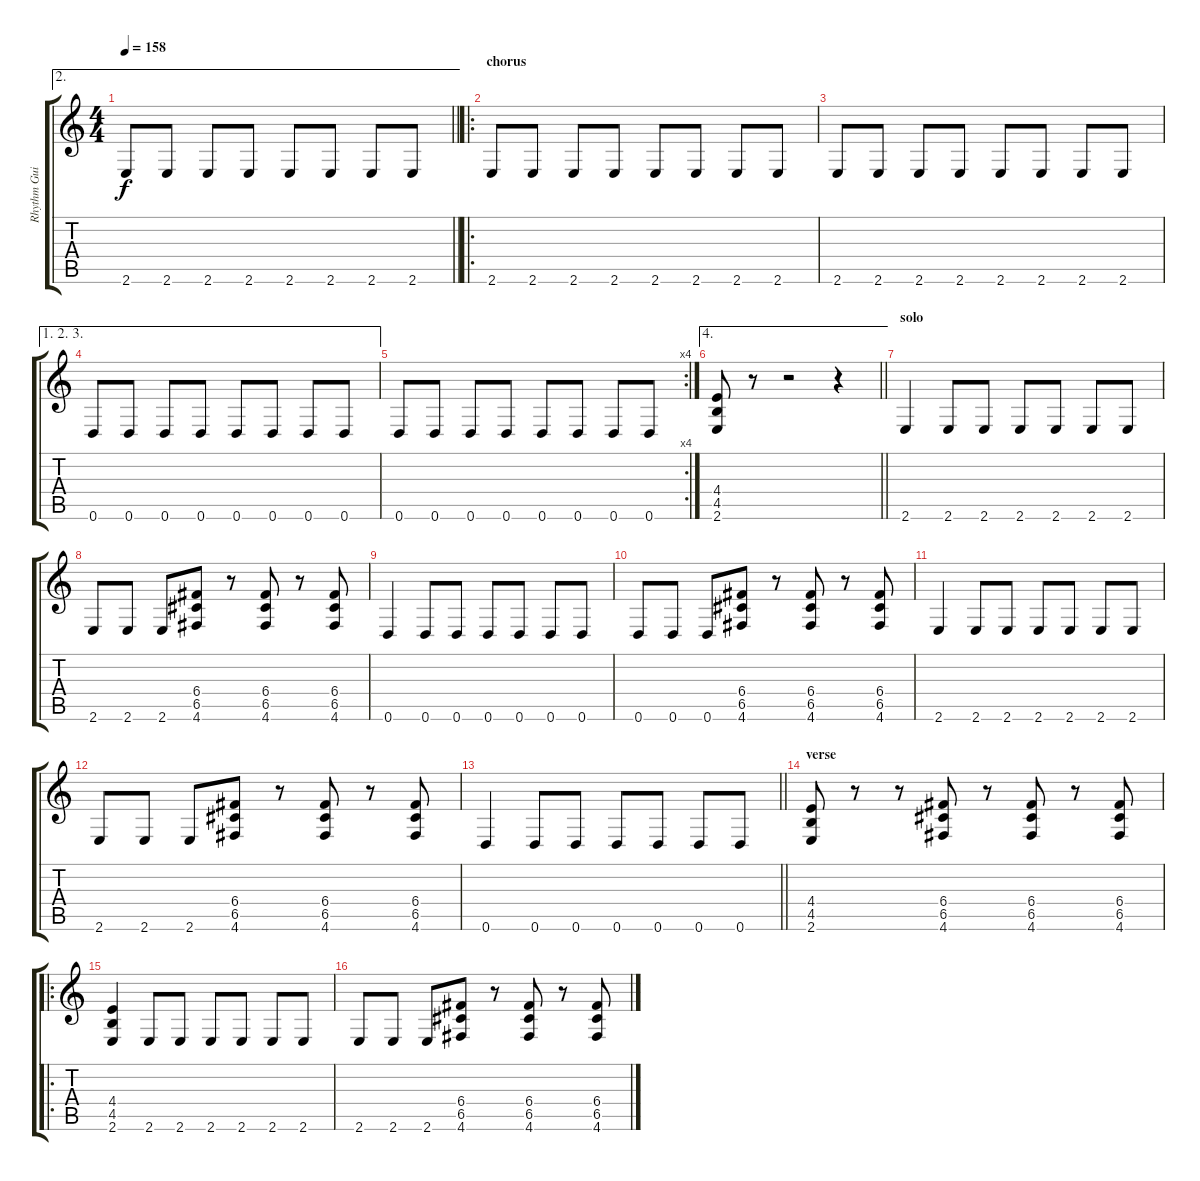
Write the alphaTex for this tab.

\track ("Rhythm Guitar" "Rhythm Gui") {instrument distortionguitar}
\staff {score tabs}
\tuning (D4 A3 F3 C3 G2 D2) {hide}
\ae 2
\ts (4 4)
\tempo 158
\clef g2
\barLineRight lightlight
\ks c
2.6.8{dy f} 2.6.8 2.6.8 2.6.8 2.6.8 2.6.8 2.6.8 2.6.8 |
\ro
\section ("" "chorus")
2.6.8 2.6.8 2.6.8 2.6.8 2.6.8 2.6.8 2.6.8 2.6.8 |
2.6.8 2.6.8 2.6.8 2.6.8 2.6.8 2.6.8 2.6.8 2.6.8 |
\ae (1 2 3)
0.6.8 0.6.8 0.6.8 0.6.8 0.6.8 0.6.8 0.6.8 0.6.8 |
\rc 4
0.6.8 0.6.8 0.6.8 0.6.8 0.6.8 0.6.8 0.6.8 0.6.8 |
\ae 4
\barLineRight lightlight
(4.4 4.5 2.6).8 r.8 r.2 r.4 |
\section ("" "solo")
2.6.4 2.6.8 2.6.8 2.6.8 2.6.8 2.6.8 2.6.8 |
2.6.8 2.6.8 2.6.8 (6.4 6.5 4.6).8 r.8 (6.4 6.5 4.6).8 r.8 (6.4 6.5 4.6).8 |
0.6.4 0.6.8 0.6.8 0.6.8 0.6.8 0.6.8 0.6.8 |
0.6.8 0.6.8 0.6.8 (6.4 6.5 4.6).8 r.8 (6.4 6.5 4.6).8 r.8 (6.4 6.5 4.6).8 |
2.6.4 2.6.8 2.6.8 2.6.8 2.6.8 2.6.8 2.6.8 |
2.6.8 2.6.8 2.6.8 (6.4 6.5 4.6).8 r.8 (6.4 6.5 4.6).8 r.8 (6.4 6.5 4.6).8 |
\barLineRight lightlight
0.6.4 0.6.8 0.6.8 0.6.8 0.6.8 0.6.8 0.6.8 |
\section ("" "verse")
(4.4 4.5 2.6).8 r.8 r.8 (6.4 6.5 4.6).8 r.8 (6.4 6.5 4.6).8 r.8 (6.4 6.5 4.6).8 |
\ro
(4.4 4.5 2.6).4 2.6.8 2.6.8 2.6.8 2.6.8 2.6.8 2.6.8 |
2.6.8 2.6.8 2.6.8 (6.4 6.5 4.6).8 r.8 (6.4 6.5 4.6).8 r.8 (6.4 6.5 4.6).8
